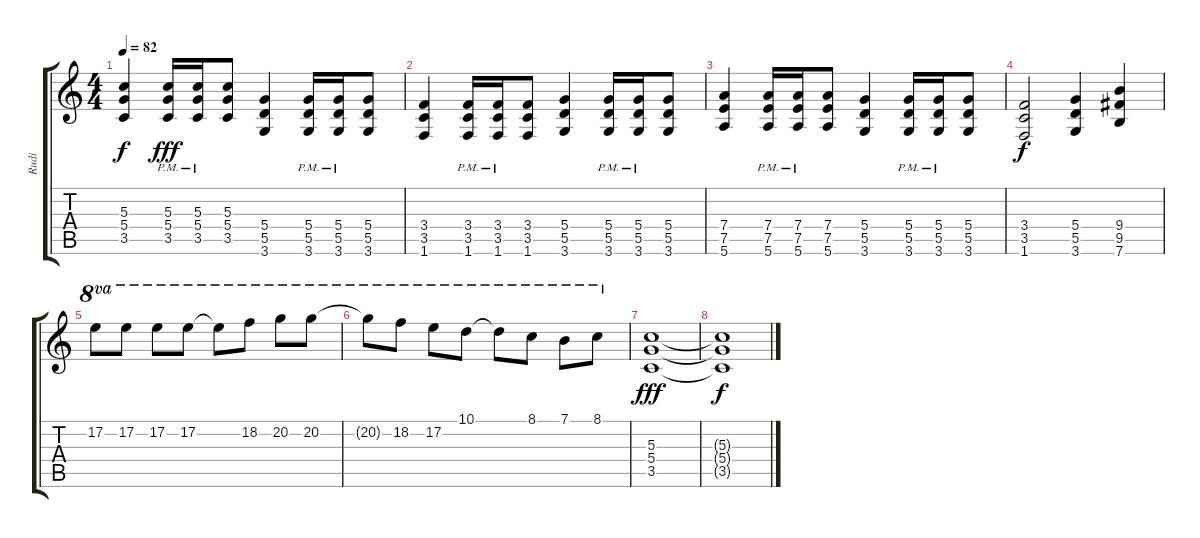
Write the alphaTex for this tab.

\track ("Rudi" "Rudi") {instrument distortionguitar}
\staff {score tabs}
\tuning (E4 B3 G3 D3 A2 E2) {hide}
\ts (4 4)
\tempo 82
\clef g2
\ks c
(5.3 5.4 3.5).4{dy f} (5.3{pm} 5.4 3.5).16{dy fff} (5.3{pm} 5.4 3.5).16 (5.3 5.4 3.5).8 (5.4 5.5 3.6).4 (5.4{pm} 5.5 3.6).16 (5.4{pm} 5.5 3.6).16 (5.4 5.5 3.6).8 |
(3.4 3.5 1.6).4 (3.4{pm} 3.5 1.6).16 (3.4{pm} 3.5 1.6).16 (3.4 3.5 1.6).8 (5.4 5.5 3.6).4 (5.4{pm} 5.5 3.6).16 (5.4{pm} 5.5 3.6).16 (5.4 5.5 3.6).8 |
(7.4 7.5 5.6).4 (7.4{pm} 7.5 5.6).16 (7.4{pm} 7.5 5.6).16 (7.4 7.5 5.6).8 (5.4 5.5 3.6).4 (5.4{pm} 5.5 3.6).16 (5.4{pm} 5.5 3.6).16 (5.4 5.5 3.6).8 |
(3.4 3.5 1.6).2{dy f} (5.4 5.5 3.6).4 (9.4 9.5 7.6).4 |
17.2.8{ot 8va} 17.2.8{ot 8va} 17.2.8{ot 8va} 17.2.8{ot 8va} 17.2{t}.8{ot 8va} 18.2.8{ot 8va} 20.2.8{ot 8va} 20.2.8{ot 8va} |
20.2{t}.8{ot 8va} 18.2.8{ot 8va} 17.2.8{ot 8va} 10.1.8{ot 8va} 10.1{t}.8{ot 8va} 8.1.8{ot 8va} 7.1.8{ot 8va} 8.1.8{ot 8va} |
(5.3 5.4 3.5).1{dy fff} |
(5.3{t} 5.4{t} 3.5{t}).1{dy f}
